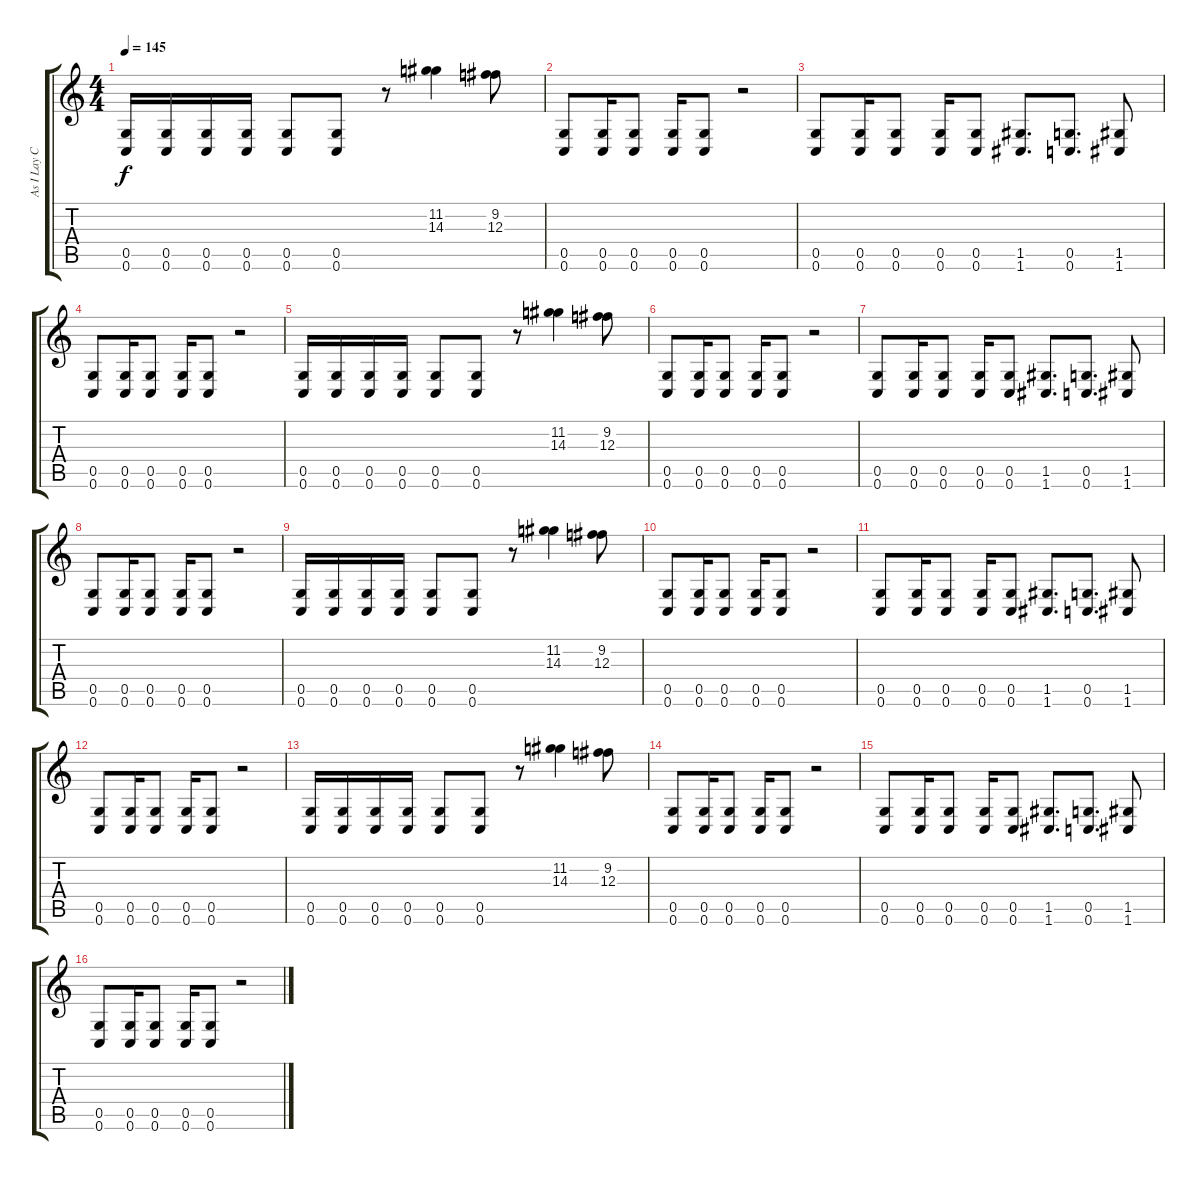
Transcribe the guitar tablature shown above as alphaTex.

\track ("As I Lay Curtis" "As I Lay C") {instrument overdrivenguitar}
\staff {score tabs}
\tuning (D4 A3 F3 C3 G2 C2) {hide}
\ts (4 4)
\tempo 145
\clef g2
\ks c
(0.5 0.6).16{dy f} (0.5 0.6).16 (0.5 0.6).16 (0.5 0.6).16 (0.5 0.6).8 (0.5 0.6).8 r.8 (11.2 14.3).4 (9.2 12.3).8 |
(0.5 0.6).8 (0.5 0.6).16 (0.5 0.6).8 (0.5 0.6).16 (0.5 0.6).8 r.2 |
(0.5 0.6).8 (0.5 0.6).16 (0.5 0.6).8 (0.5 0.6).16 (0.5 0.6).8 (1.5 1.6).8{d} (0.5 0.6).8{d} (1.5 1.6).8 |
(0.5 0.6).8 (0.5 0.6).16 (0.5 0.6).8 (0.5 0.6).16 (0.5 0.6).8 r.2 |
(0.5 0.6).16 (0.5 0.6).16 (0.5 0.6).16 (0.5 0.6).16 (0.5 0.6).8 (0.5 0.6).8 r.8 (11.2 14.3).4 (9.2 12.3).8 |
(0.5 0.6).8 (0.5 0.6).16 (0.5 0.6).8 (0.5 0.6).16 (0.5 0.6).8 r.2 |
(0.5 0.6).8 (0.5 0.6).16 (0.5 0.6).8 (0.5 0.6).16 (0.5 0.6).8 (1.5 1.6).8{d} (0.5 0.6).8{d} (1.5 1.6).8 |
(0.5 0.6).8 (0.5 0.6).16 (0.5 0.6).8 (0.5 0.6).16 (0.5 0.6).8 r.2 |
(0.5 0.6).16 (0.5 0.6).16 (0.5 0.6).16 (0.5 0.6).16 (0.5 0.6).8 (0.5 0.6).8 r.8 (11.2 14.3).4 (9.2 12.3).8 |
(0.5 0.6).8 (0.5 0.6).16 (0.5 0.6).8 (0.5 0.6).16 (0.5 0.6).8 r.2 |
(0.5 0.6).8 (0.5 0.6).16 (0.5 0.6).8 (0.5 0.6).16 (0.5 0.6).8 (1.5 1.6).8{d} (0.5 0.6).8{d} (1.5 1.6).8 |
(0.5 0.6).8 (0.5 0.6).16 (0.5 0.6).8 (0.5 0.6).16 (0.5 0.6).8 r.2 |
(0.5 0.6).16 (0.5 0.6).16 (0.5 0.6).16 (0.5 0.6).16 (0.5 0.6).8 (0.5 0.6).8 r.8 (11.2 14.3).4 (9.2 12.3).8 |
(0.5 0.6).8 (0.5 0.6).16 (0.5 0.6).8 (0.5 0.6).16 (0.5 0.6).8 r.2 |
(0.5 0.6).8 (0.5 0.6).16 (0.5 0.6).8 (0.5 0.6).16 (0.5 0.6).8 (1.5 1.6).8{d} (0.5 0.6).8{d} (1.5 1.6).8 |
(0.5 0.6).8 (0.5 0.6).16 (0.5 0.6).8 (0.5 0.6).16 (0.5 0.6).8 r.2
